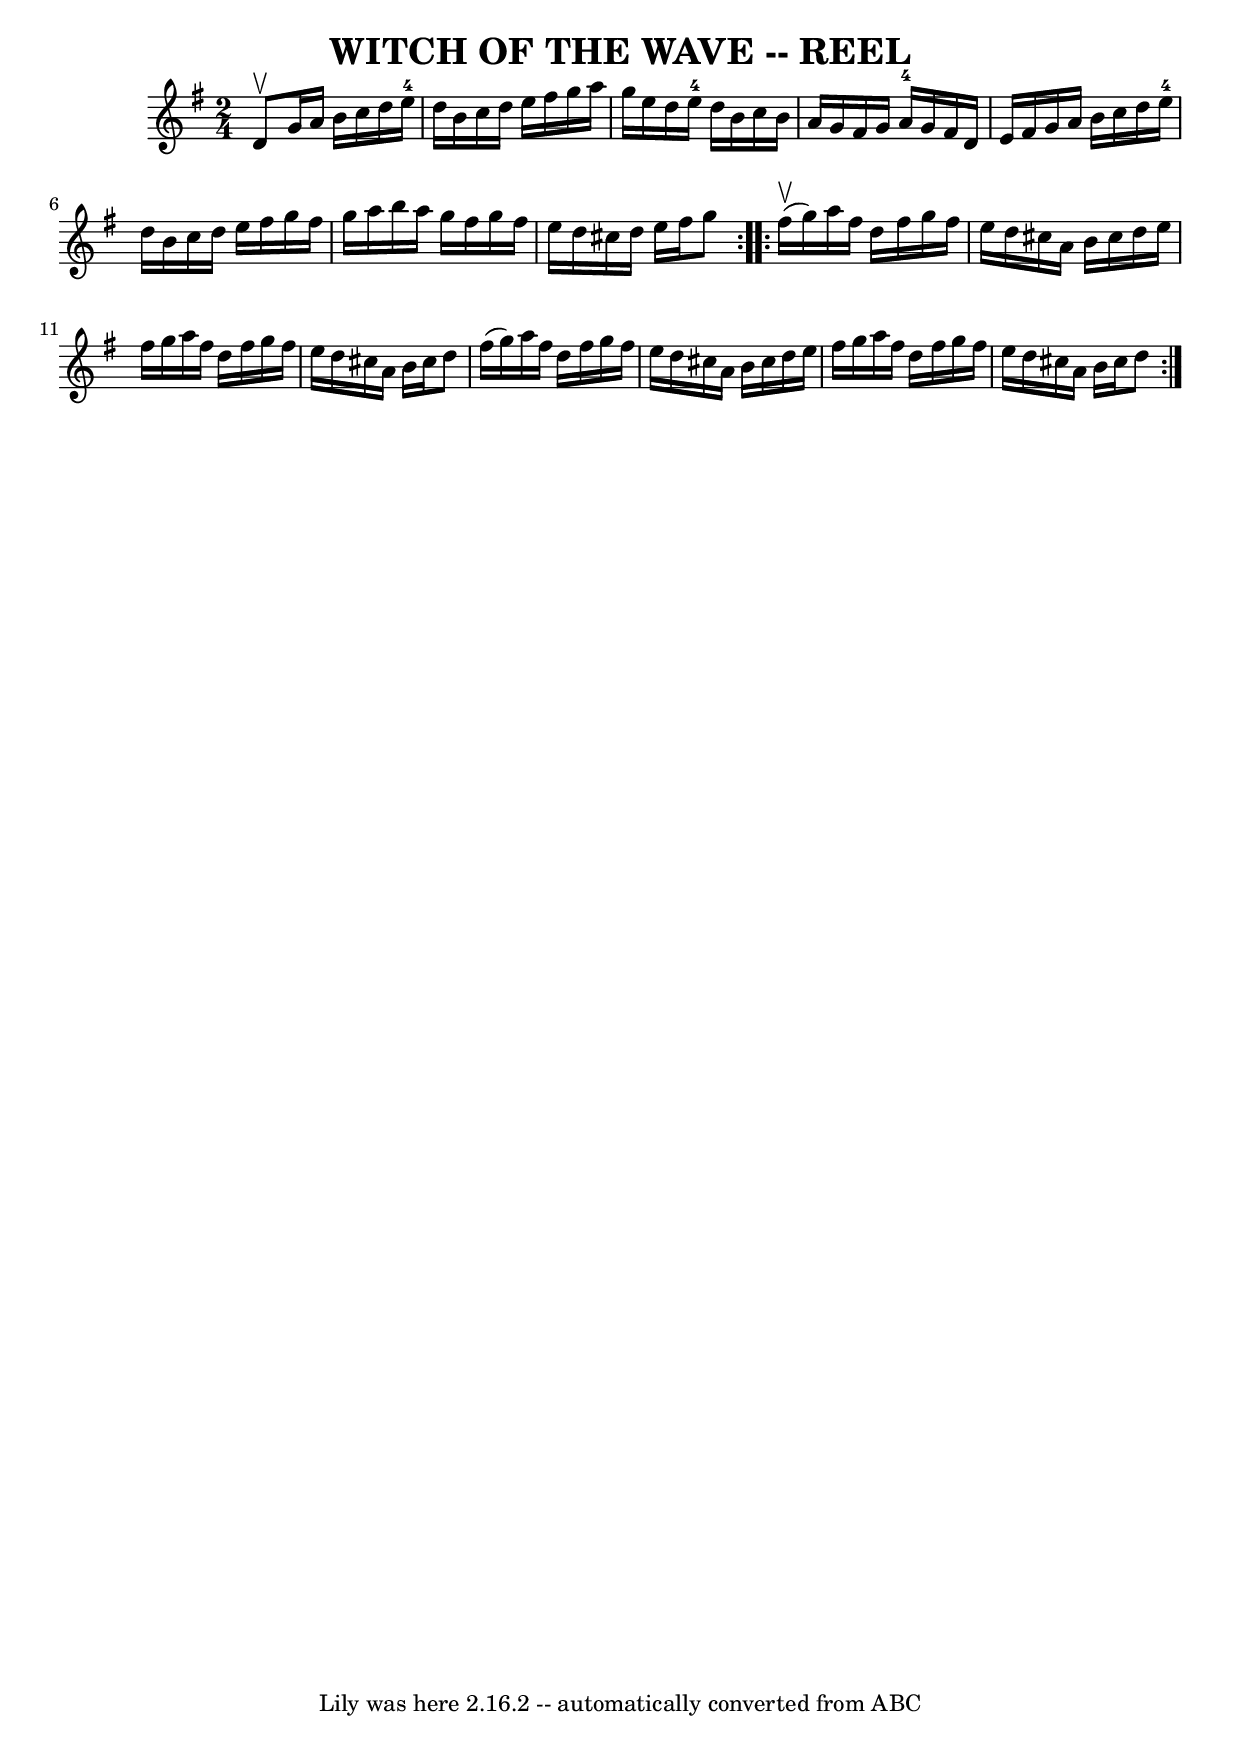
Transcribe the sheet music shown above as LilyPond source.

\version "2.16.2"
\include "Mammoth.ily"
\header {
  %% book = "Ryan's Mammoth Collection of Fiddle Tunes"
  crossRefNumber = "1"
  footnotes = ""
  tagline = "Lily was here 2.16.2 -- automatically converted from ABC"
  title = "WITCH OF THE WAVE -- REEL"

}
voicedefault =  {



  \repeat volta 2 {

    \time 2/4 
    \key g \major
    d'8^\upbow   |
    g'16 a'16 b'16    
    c''16 d''16 e''16-4 d''16 b'16    |
    c''16 d''16    
    e''16 fis''16 g''16 a''16 g''16 e''16    |
    d''16    
    e''16-4 d''16 b'16 c''16 b'16 a'16 g'16    |
    
    fis'16 g'16 a'16-4 g'16 fis'16 d'16 e'16 fis'16     |
    g'16 a'16 b'16 c''16 d''16 e''16-4 d''16    
    b'16    |
    c''16 d''16 e''16 fis''16 g''16 fis''16    
    g''16 a''16    |
    b''16 a''16 g''16 fis''16 g''16    
    fis''16 e''16 d''16    |
    cis''16 d''16 e''16 fis''16    
    g''8    
  }     
  \repeat volta 2 {
    fis''16 (^\upbow g''16)   |
    
    a''16 fis''16 d''16 fis''16 g''16 fis''16 e''16 d''16     |
    cis''16 a'16 b'16 cis''16 d''16 e''16 fis''16    
    g''16    |
    a''16 fis''16 d''16 fis''16 g''16 fis''16    
    e''16 d''16    |
    cis''16 a'16 b'16 cis''16 d''8    
    fis''16 (g''16)   |
    a''16 fis''16 d''16 fis''16    
    g''16 fis''16 e''16 d''16    |
    cis''16 a'16 b'16    
    cis''16 d''16 e''16 fis''16 g''16    |
    a''16 fis''16    
    d''16 fis''16 g''16 fis''16 e''16 d''16    |
    cis''16    
    a'16 b'16 cis''16 d''8    
  }   

}

\score{
  <<

    \context Staff="default"
    {
      \voicedefault 
      
    }

  >>
  \layout {
    
  }
  \midi {
  }

}
